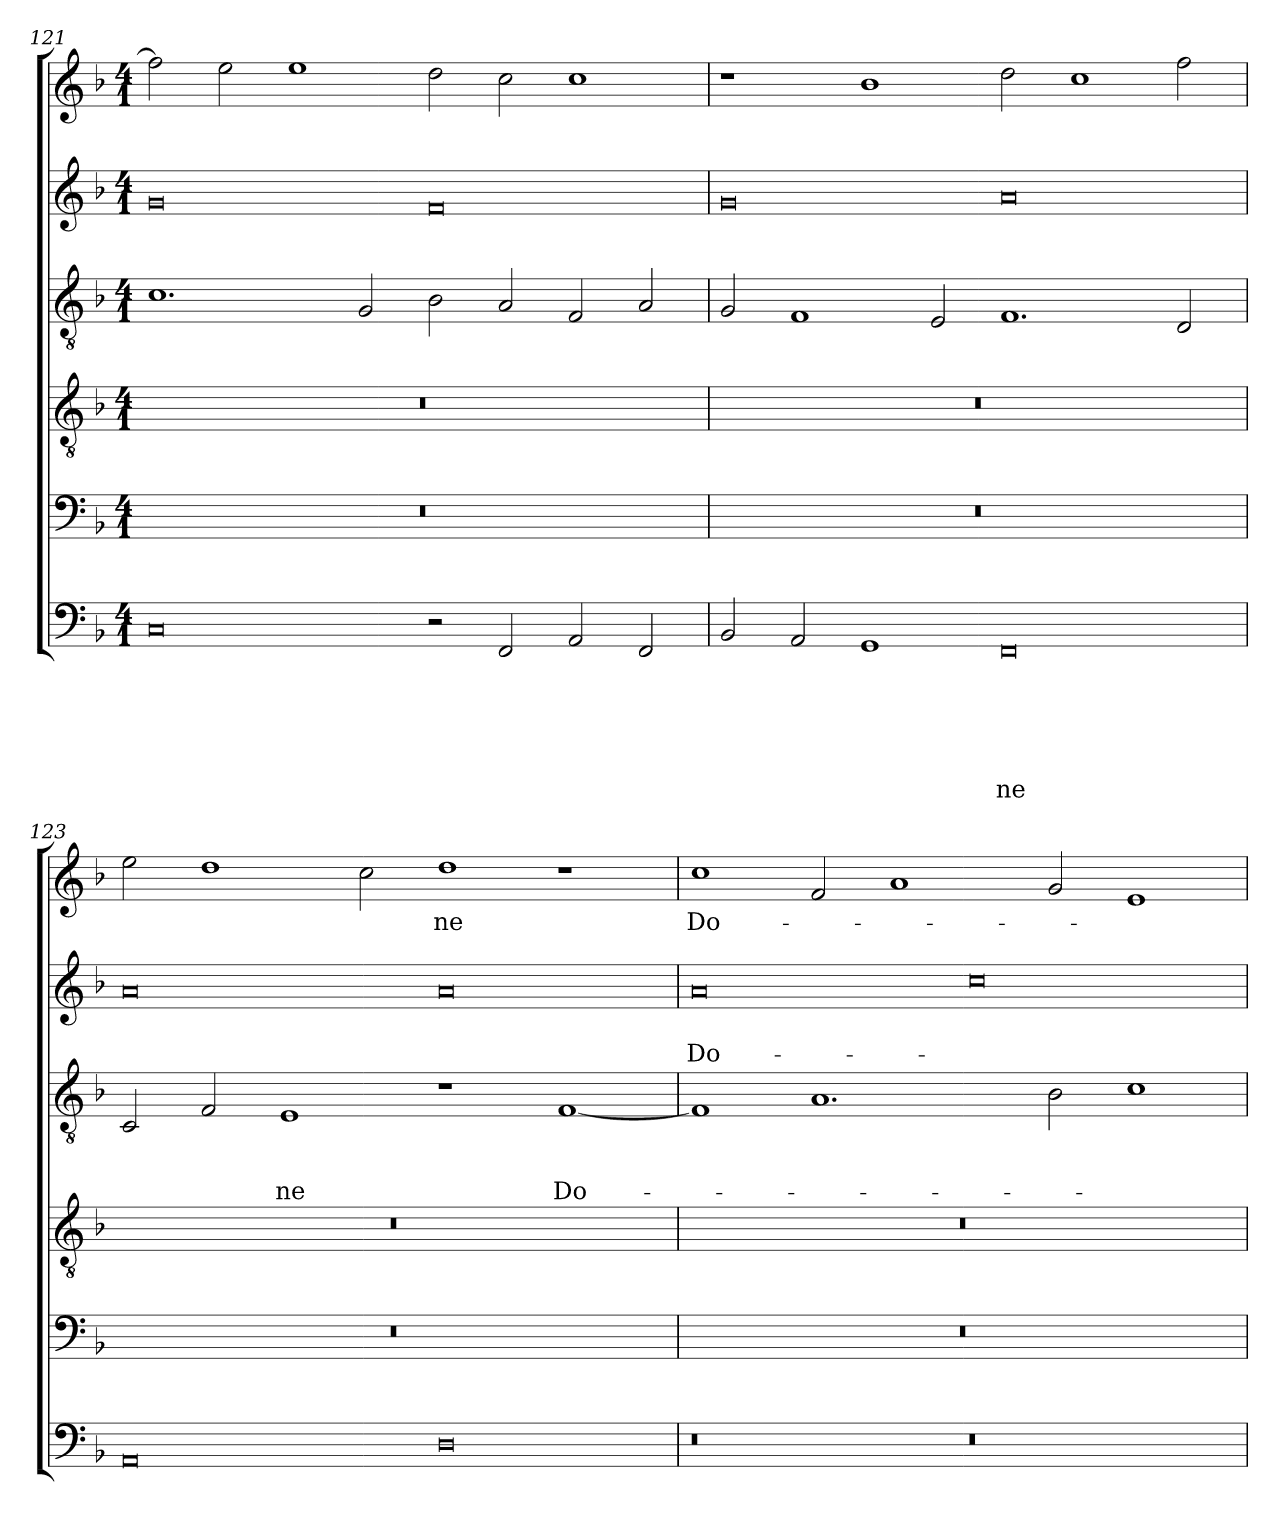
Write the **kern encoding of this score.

**kern	**text	**text	**text	**text	**text	**text	**kern	**kern	**kern	**text	**text	**text	**kern	**text	**text	**kern	**text
*part6	*part6	*part6	*part6	*part6	*part6	*part6	*part5	*part4	*part3	*part3	*part3	*part3	*part2	*part2	*part2	*part1	*part1
*staff6	*staff6	*staff6	*staff6	*staff6	*staff6	*staff6	*staff5	*staff4	*staff3	*staff3	*staff3	*staff3	*staff2	*staff2	*staff2	*staff1	*staff1
*clefF4	*	*	*	*	*	*	*clefF4	*clefGv2	*clefGv2	*	*	*	*clefG2	*	*	*clefG2	*
*k[b-]	*	*	*	*	*	*	*k[b-]	*k[b-]	*k[b-]	*	*	*	*k[b-]	*	*	*k[b-]	*
*F:	*	*	*	*	*	*	*F:	*F:	*F:	*	*	*	*F:	*	*	*F:	*
*M4/1	*	*	*	*	*	*	*M4/1	*M4/1	*M4/1	*	*	*	*M4/1	*	*	*M4/1	*
=121	=121	=121	=121	=121	=121	=121	=121	=121	=121	=121	=121	=121	=121	=121	=121	=121	=121
0C	.	.	.	.	.	.	00r	00r	1.c	.	.	.	0g	.	.	2ff\]	.
.	.	.	.	.	.	.	.	.	.	.	.	.	.	.	.	2ee\	.
.	.	.	.	.	.	.	.	.	.	.	.	.	.	.	.	1ee	.
.	.	.	.	.	.	.	.	.	2G/	.	.	.	.	.	.	.	.
2r	.	.	.	.	.	.	.	.	2B-\	.	.	.	0f	.	.	2dd\	.
2FF/	.	.	.	.	.	.	.	.	2A/	.	.	.	.	.	.	2cc\	.
2AA/	.	.	.	.	.	.	.	.	2F/	.	.	.	.	.	.	1cc	.
2FF/	.	.	.	.	.	.	.	.	2A/	.	.	.	.	.	.	.	.
=122	=122	=122	=122	=122	=122	=122	=122	=122	=122	=122	=122	=122	=122	=122	=122	=122	=122
2BB-/	.	.	.	.	.	.	00r	00r	2G/	.	.	.	0g	.	.	1r	.
2AA/	.	.	.	.	.	.	.	.	1F	.	.	.	.	.	.	.	.
1GG	.	.	.	.	.	.	.	.	.	.	.	.	.	.	.	1b-	.
.	.	.	.	.	.	.	.	.	2E/	.	.	.	.	.	.	.	.
0FF	.	.	.	.	.	-ne	.	.	1.F	.	.	.	0a	.	.	2dd\	.
.	.	.	.	.	.	.	.	.	.	.	.	.	.	.	.	1cc	.
.	.	.	.	.	.	.	.	.	2D/	.	.	.	.	.	.	2ff\	.
=123	=123	=123	=123	=123	=123	=123	=123	=123	=123	=123	=123	=123	=123	=123	=123	=123	=123
0AA	.	.	.	.	.	.	00r	00r	2C/	.	.	.	0a	.	.	2ee\	.
.	.	.	.	.	.	.	.	.	2F/	.	.	.	.	.	.	1dd	.
.	.	.	.	.	.	.	.	.	1E	.	.	-ne	.	.	.	.	.
.	.	.	.	.	.	.	.	.	.	.	.	.	.	.	.	2cc\	.
0D	.	.	.	.	.	.	.	.	1r	.	.	.	0a	.	.	1dd	-ne
.	.	.	.	.	.	.	.	.	[1F	.	.	Do-	.	.	.	1r	.
=124	=124	=124	=124	=124	=124	=124	=124	=124	=124	=124	=124	=124	=124	=124	=124	=124	=124
0r	.	.	.	.	.	.	00r	00r	1F]	.	.	.	0a	.	Do-	1cc	Do-
.	.	.	.	.	.	.	.	.	1.A	.	.	.	.	.	.	2f/	.
.	.	.	.	.	.	.	.	.	.	.	.	.	.	.	.	1a	.
0r	.	.	.	.	.	.	.	.	.	.	.	.	0cc	.	.	.	.
.	.	.	.	.	.	.	.	.	2B-\	.	.	.	.	.	.	2g/	.
.	.	.	.	.	.	.	.	.	1c	.	.	.	.	.	.	1e	.
=	=	=	=	=	=	=	=	=	=	=	=	=	=	=	=	=	=
*-	*-	*-	*-	*-	*-	*-	*-	*-	*-	*-	*-	*-	*-	*-	*-	*-	*-
